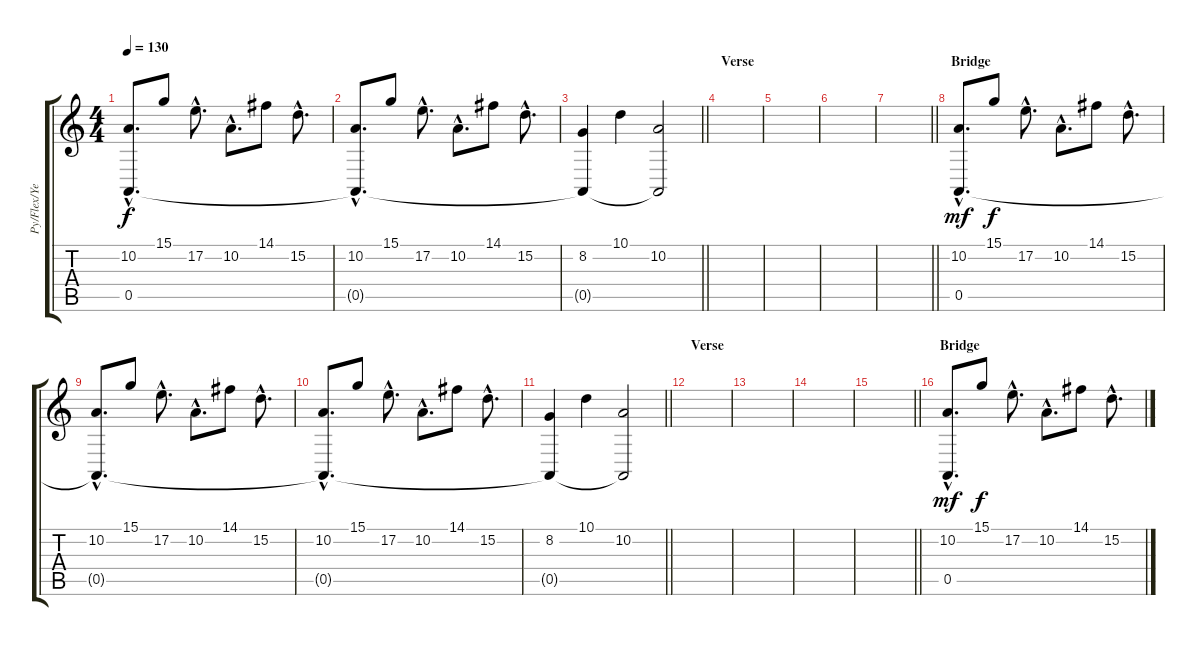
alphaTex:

\track ("Py/Flex/Yellow" "Py/Flex/Ye") {instrument bagpipe}
\staff {score tabs}
\tuning (E4 B3 G3 D3 A2 E2) {hide}
\ts (4 4)
\tempo 130
\clef g2
\ks c
(10.2{hac} 0.5{hac t}).8{d dy f} 15.1.8 17.2{hac}.8{d} 10.2{hac}.8{d} 14.1.8 15.2{hac}.8{d} |
(10.2{hac} 0.5{hac t}).8{d} 15.1.8 17.2{hac}.8{d} 10.2{hac}.8{d} 14.1.8 15.2{hac}.8{d} |
\barLineRight lightlight
(8.2 0.5{t}).4 10.1.4 (10.2 0.5{t}).2 |
\section ("" "Verse")
|
|
|
\barLineRight lightlight
|
\section ("" "Bridge")
(10.2{hac} 0.5{hac}).8{d dy mf} 15.1.8{dy f} 17.2{hac}.8{d} 10.2{hac}.8{d} 14.1.8 15.2{hac}.8{d} |
(10.2{hac} 0.5{hac t}).8{d} 15.1.8 17.2{hac}.8{d} 10.2{hac}.8{d} 14.1.8 15.2{hac}.8{d} |
(10.2{hac} 0.5{hac t}).8{d} 15.1.8 17.2{hac}.8{d} 10.2{hac}.8{d} 14.1.8 15.2{hac}.8{d} |
\barLineRight lightlight
(8.2 0.5{t}).4 10.1.4 (10.2 0.5{t}).2 |
\section ("" "Verse")
|
|
|
\barLineRight lightlight
|
\section ("" "Bridge")
(10.2{hac} 0.5{hac}).8{d dy mf} 15.1.8{dy f} 17.2{hac}.8{d} 10.2{hac}.8{d} 14.1.8 15.2{hac}.8{d}
